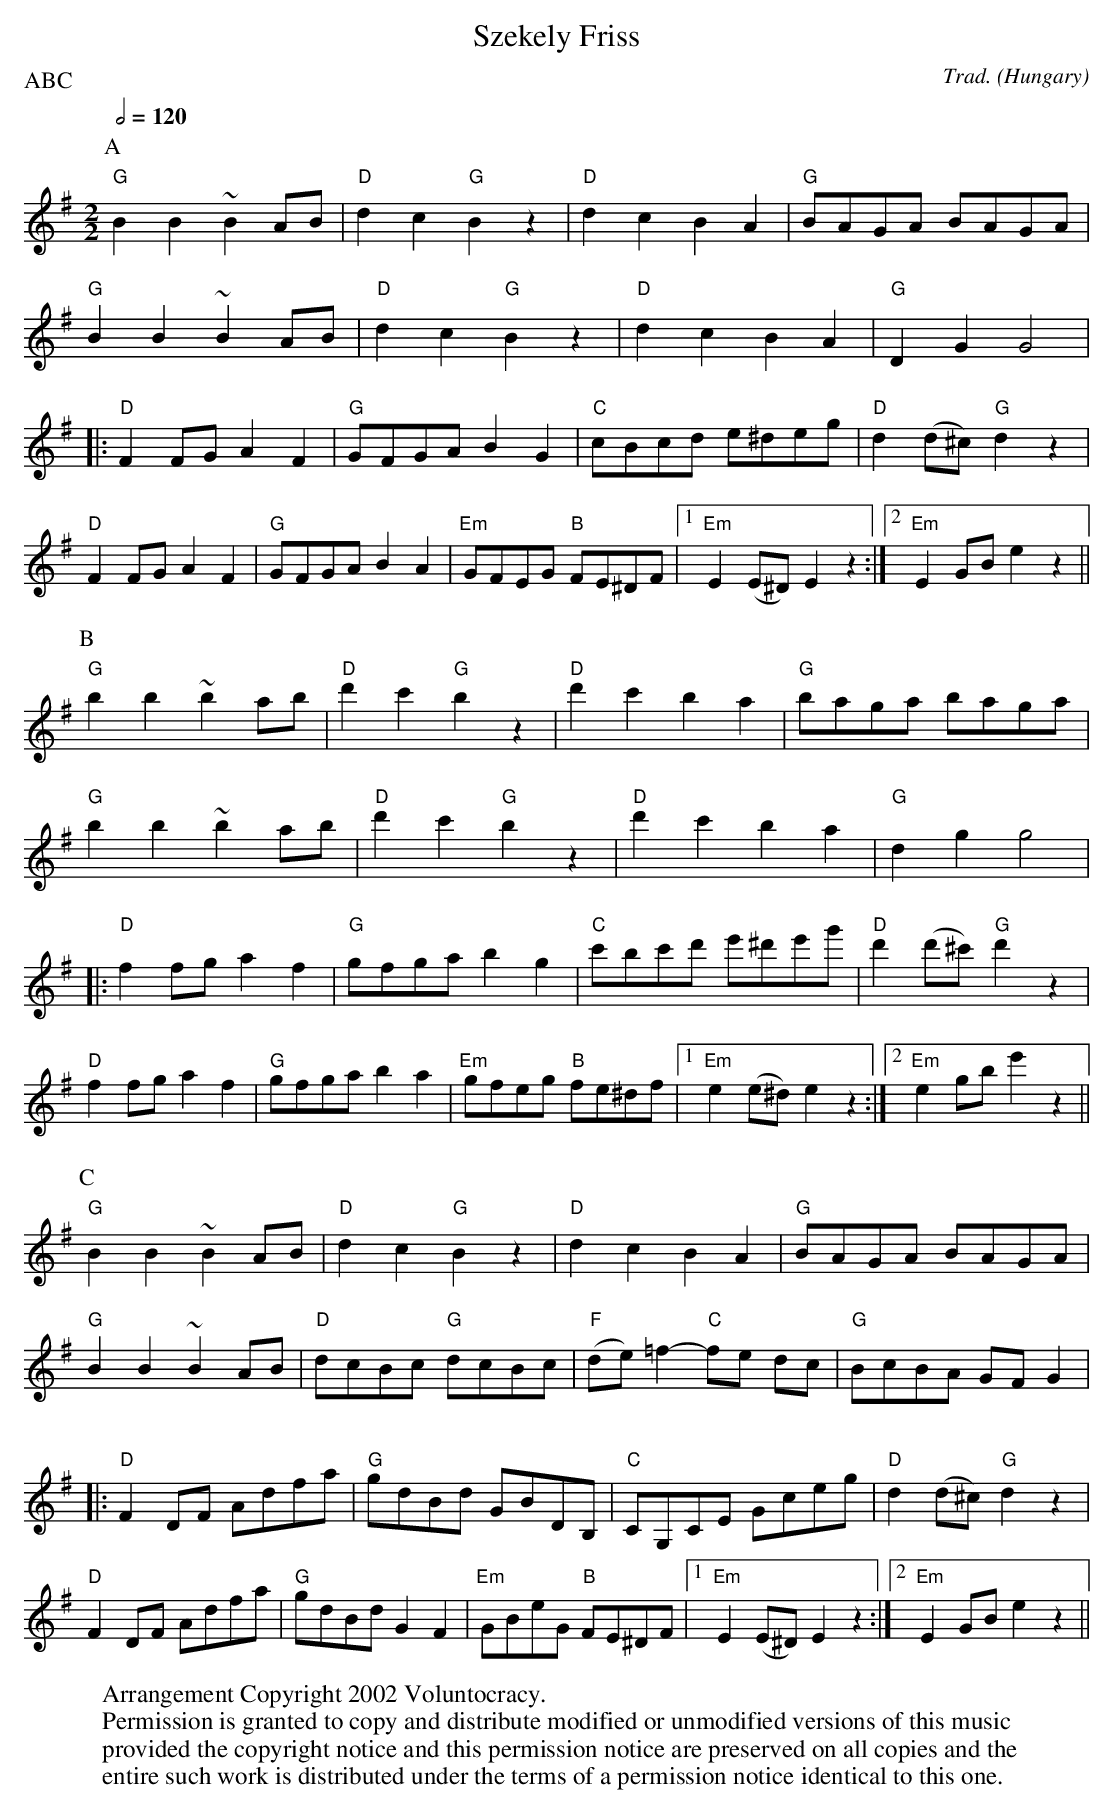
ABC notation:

X:1
T:Szekely Friss
O:Hungary
C:Trad.
P:ABC
Q:1/2=120
M:2/2
L:1/4
K:G
P:A
"G"BB~BA/2B/2 |"D"dc"G"Bz |"D"dcBA |"G"B/2A/2G/2A/2  B/2A/2G/2A/2 |
"G"BB~BA/2B/2 |"D"dc"G"Bz |"D"dcBA |"G"DGG2 |
L:1/8
|: "D"F2FGA2F2 |"G"GFGA B2G2 |"C"cBcd e^deg |"D"d2(d^c)"G"d2z2 |
"D"F2FGA2F2 |"G"GFGA B2A2 |"Em"GFEG "B"FE^DF |1 "Em"E2(E^D)E2z2 :|2 "Em"E2GBe2z2 ||
P:B
L:1/4
"G"bb~ba/2b/2 |"D"d'c'"G"bz |"D"d'c'ba |"G"b/2a/2g/2a/2  b/2a/2g/2a/2 |
"G"bb~ba/2b/2 |"D"d'c'"G"bz |"D"d'c'ba |"G"dgg2 |
L:1/8
|: "D"f2fga2f2 |"G"gfga b2g2 |"C"c'bc'd' e'^d'e'g' |"D"d'2(d'^c')"G"d'2z2 |
"D"f2fga2f2 |"G"gfga b2a2 |"Em"gfeg "B"fe^df |1 "Em"e2(e^d)e2z2 :|2 "Em"e2gbe'2z2 ||
P:C
L:1/4
"G"BB~BA/2B/2 |"D"dc"G"Bz |"D"dcBA |"G"B/2A/2G/2A/2  B/2A/2G/2A/2 |
"G"BB~BA/2B/2 |"D"d/2c/2B/2c/2 "G"d/2c/2B/2c/2 |"F"(d/2e/2)=f-"C"f/2e/2 d/2c/2 |"G"B/2c/2B/2A/2 G/2F/2G |
L:1/8
|: "D"F2DF Adfa |"G"gdBd GBDB, |"C"CG,CE Gceg |"D"d2(d^c)"G"d2z2 |
"D"F2DF Adfa |"G"gdBd G2F2 |"Em"GBeG "B"FE^DF |1 "Em"E2(E^D)E2z2 :|2 "Em"E2GBe2z2 ||
W:Arrangement Copyright 2002 Voluntocracy.
W:Permission is granted to copy and distribute modified or unmodified versions of this music
W:provided the copyright notice and this permission notice are preserved on all copies and the
W:entire such work is distributed under the terms of a permission notice identical to this one.
